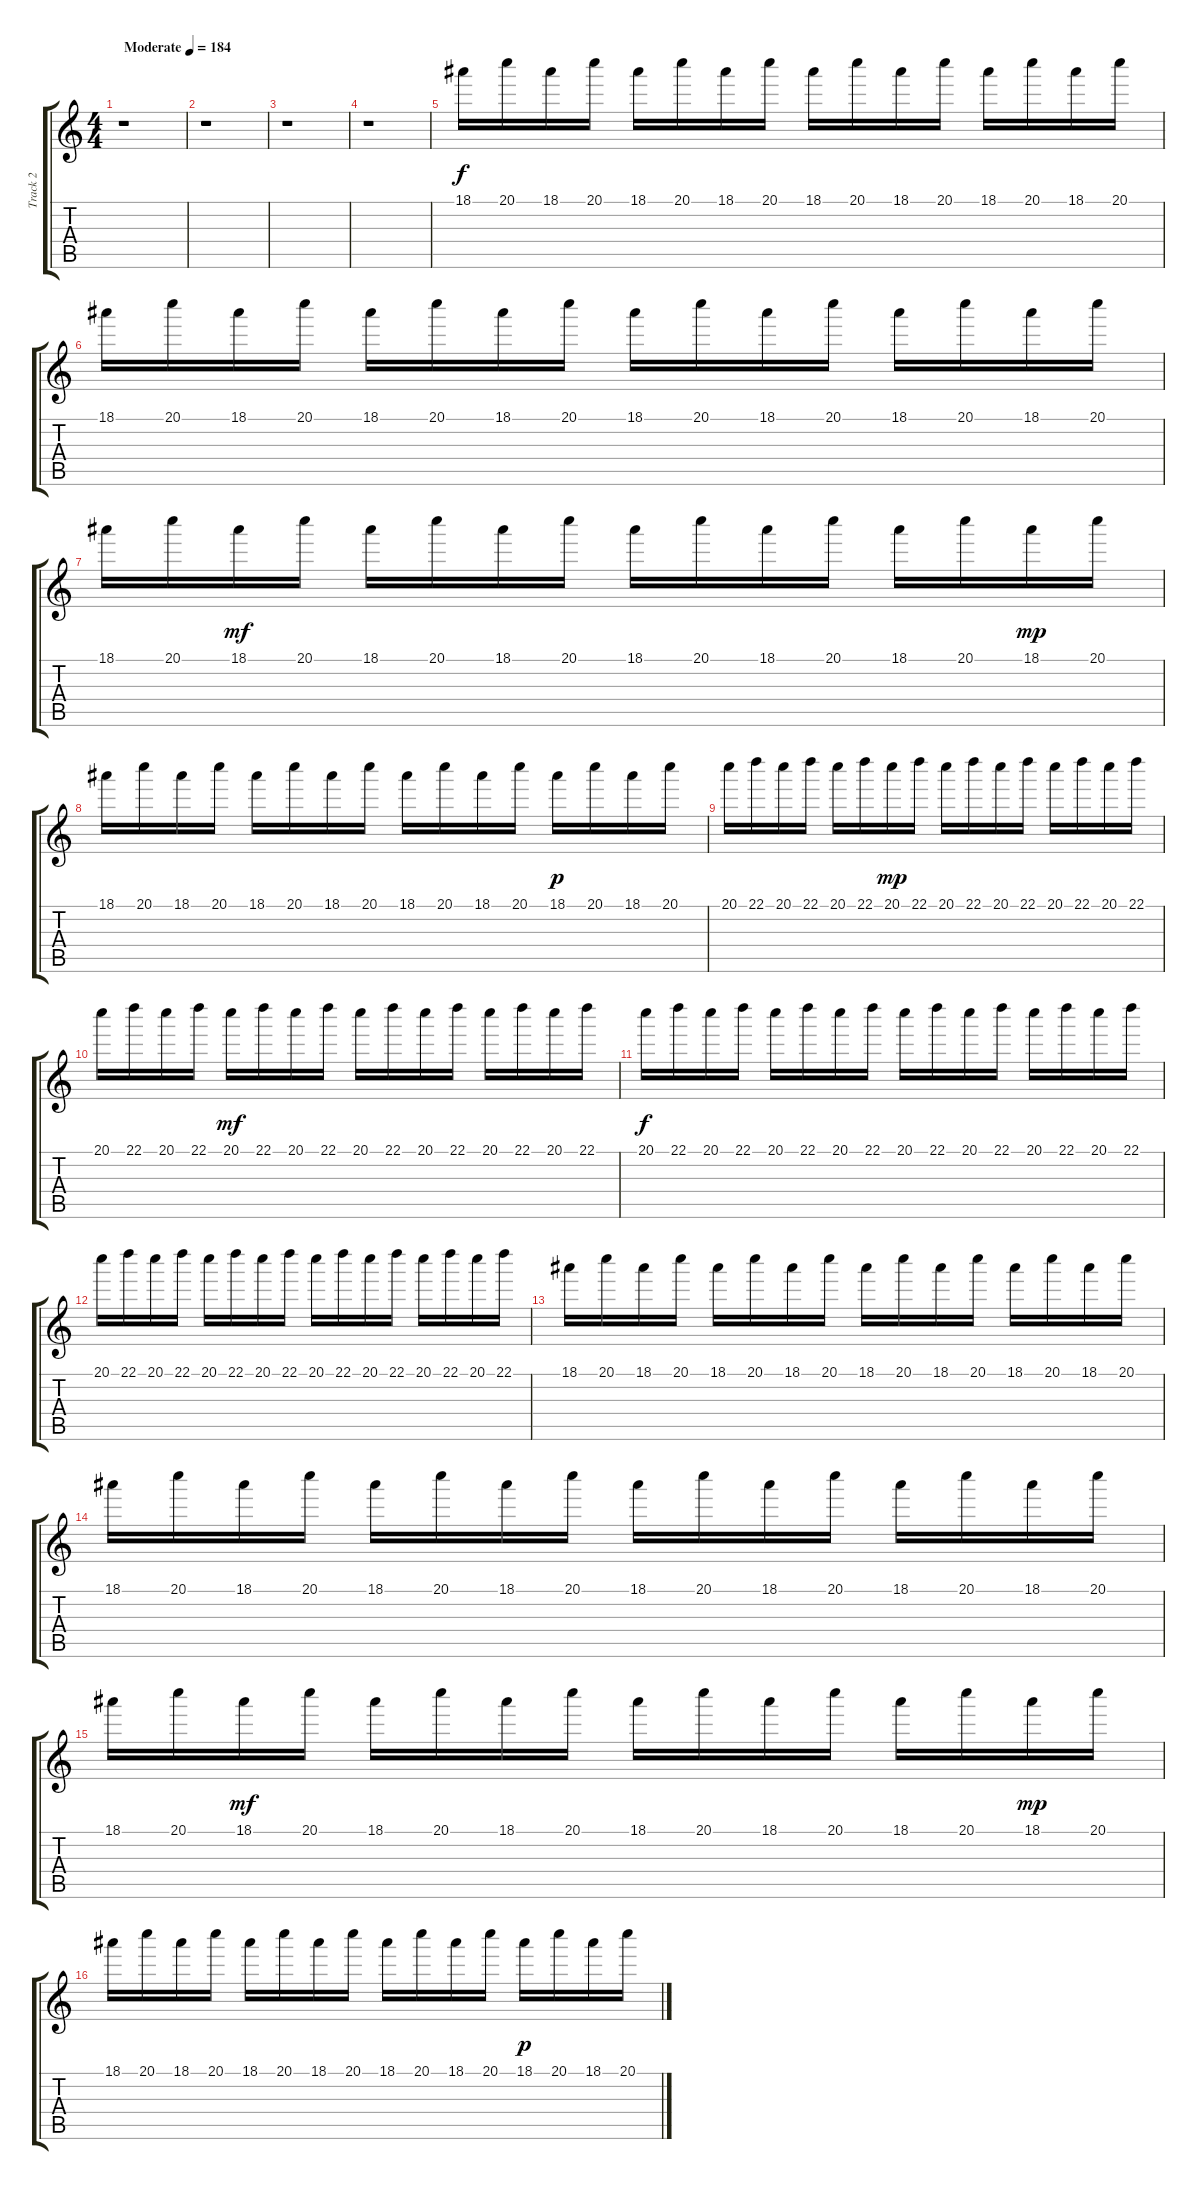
\track ("Track 2" "Track 2") {instrument electricguitarmuted}
\staff {score tabs}
\tuning (E4 B3 G3 D3 A2 E2) {hide}
\ts (4 4)
\tempo (184 "Moderate")
\clef g2
\ks c
r.1{dy f instrument electricguitarmuted} |
r.1 |
r.1 |
r.1 |
18.1.16 20.1.16 18.1.16 20.1.16 18.1.16 20.1.16 18.1.16 20.1.16 18.1.16 20.1.16 18.1.16 20.1.16 18.1.16 20.1.16 18.1.16 20.1.16 |
18.1.16 20.1.16 18.1.16 20.1.16 18.1.16 20.1.16 18.1.16 20.1.16 18.1.16 20.1.16 18.1.16 20.1.16 18.1.16 20.1.16 18.1.16 20.1.16 |
18.1.16 20.1.16 18.1.16{dy mf} 20.1.16 18.1.16 20.1.16 18.1.16 20.1.16 18.1.16 20.1.16 18.1.16 20.1.16 18.1.16 20.1.16 18.1.16{dy mp} 20.1.16 |
18.1.16 20.1.16 18.1.16 20.1.16 18.1.16 20.1.16 18.1.16 20.1.16 18.1.16 20.1.16 18.1.16 20.1.16 18.1.16{dy p} 20.1.16 18.1.16 20.1.16 |
20.1.16 22.1.16 20.1.16 22.1.16 20.1.16 22.1.16 20.1.16{dy mp} 22.1.16 20.1.16 22.1.16 20.1.16 22.1.16 20.1.16 22.1.16 20.1.16 22.1.16 |
20.1.16 22.1.16 20.1.16 22.1.16 20.1.16{dy mf} 22.1.16 20.1.16 22.1.16 20.1.16 22.1.16 20.1.16 22.1.16 20.1.16 22.1.16 20.1.16 22.1.16 |
20.1.16{dy f} 22.1.16 20.1.16 22.1.16 20.1.16 22.1.16 20.1.16 22.1.16 20.1.16 22.1.16 20.1.16 22.1.16 20.1.16 22.1.16 20.1.16 22.1.16 |
20.1.16 22.1.16 20.1.16 22.1.16 20.1.16 22.1.16 20.1.16 22.1.16 20.1.16 22.1.16 20.1.16 22.1.16 20.1.16 22.1.16 20.1.16 22.1.16 |
18.1.16 20.1.16 18.1.16 20.1.16 18.1.16 20.1.16 18.1.16 20.1.16 18.1.16 20.1.16 18.1.16 20.1.16 18.1.16 20.1.16 18.1.16 20.1.16 |
18.1.16 20.1.16 18.1.16 20.1.16 18.1.16 20.1.16 18.1.16 20.1.16 18.1.16 20.1.16 18.1.16 20.1.16 18.1.16 20.1.16 18.1.16 20.1.16 |
18.1.16 20.1.16 18.1.16{dy mf} 20.1.16 18.1.16 20.1.16 18.1.16 20.1.16 18.1.16 20.1.16 18.1.16 20.1.16 18.1.16 20.1.16 18.1.16{dy mp} 20.1.16 |
18.1.16 20.1.16 18.1.16 20.1.16 18.1.16 20.1.16 18.1.16 20.1.16 18.1.16 20.1.16 18.1.16 20.1.16 18.1.16{dy p} 20.1.16 18.1.16 20.1.16
